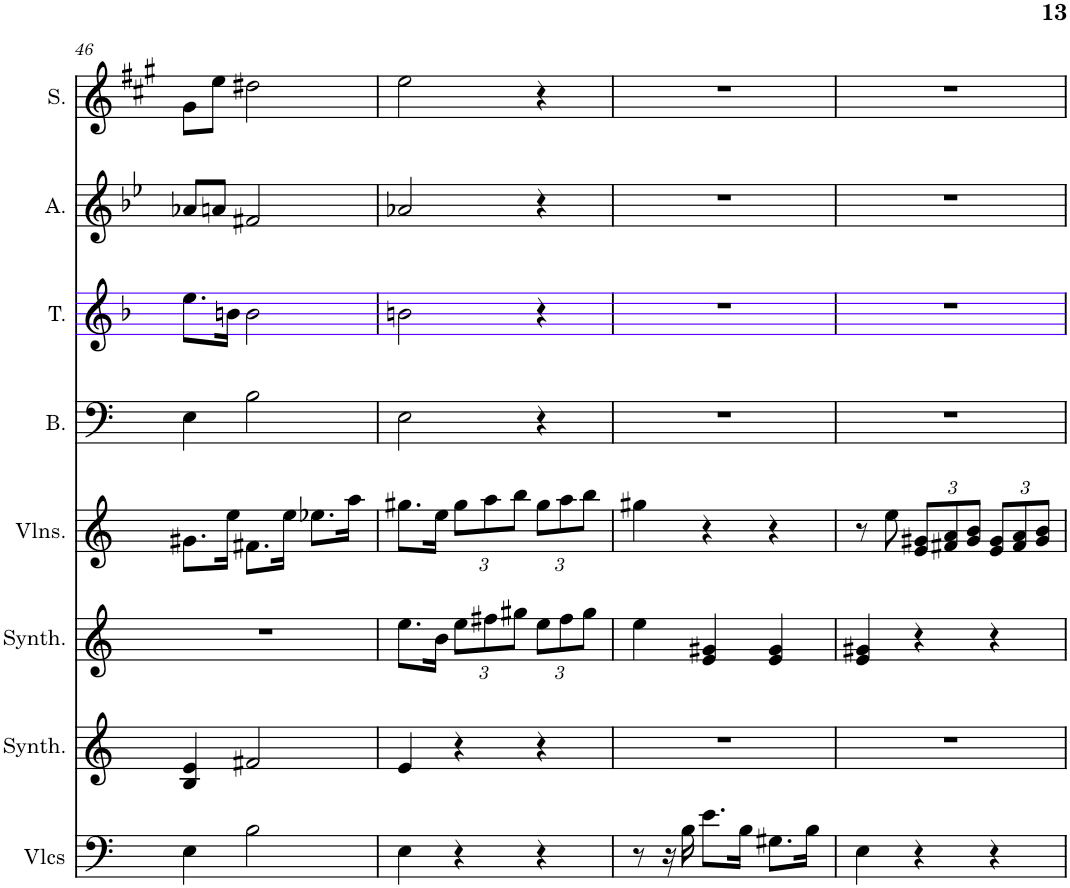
**kern	**kern	**kern	**kern	**kern	**kern	**kern	**kern
*part8	*part7	*part6	*part5	*part4	*part3	*part2	*part1
*staff8	*staff7	*staff6	*staff5	*staff4	*staff3	*staff2	*staff1
*I"Violoncelles, D'Bass/Strings, etc	*I"Synthétiseur d'instruments à cordes, Synth strings, etc	*I"Synthétiseur d'instruments à cordes, Synth strings 2	*I"Violons, 1st violins	*I"Basse	*I"Tenor	*I"Alto	*I"Soprano
*I'Vlcs	*I'Synth.	*I'Synth.	*I'Vlns.	*I'B.	*I'T.	*I'A.	*I'S.
!!LO:PB:g=z
*clefF4	*clefF4	*clefG2	*clefG2	*clefF4	*clefG2	*clefG2	*clefG2
*k[]	*k[]	*k[]	*k[]	*k[]	*k[b-]	*k[b-e-]	*k[f#c#g#]
*M3/4	*M3/4	*M3/4	*M3/4	*M3/4	*M3/4	*M3/4	*M3/4
=46	=46	=46	=46	=46	=46	=46	=46
4E\	4B/ 4e/	2.r	8.g#X\L	4E\	8.ee\L	8a-X/L	8g#\L
.	.	.	.	.	.	8an/J	8ee\J
.	.	.	16ee\Jk	.	16bn\Jk	.	.
2B\	2f#X/	.	8.f#X\L	2B\	2b\	2f#X/	2dd#X\
.	.	.	16ee\Jk	.	.	.	.
.	.	.	8.ee-X\L	.	.	.	.
.	.	.	16aa\Jk	.	.	.	.
=47	=47	=47	=47	=47	=47	=47	=47
4E\	4e/	8.ee\L	8.gg#X\L	2E\	2bn\	2a-X/	2ee\
.	.	16b\Jk	16ee\Jk	.	.	.	.
*	*	*Xbrackettup	*Xbrackettup	*	*	*	*
4r	4r	12ee\L	12gg#\L	.	.	.	.
.	.	12ff#X\	12aa\	.	.	.	.
.	.	12gg#X\J	12bb\J	.	.	.	.
4r	4r	12ee\L	12gg#\L	4r	4r	4r	4r
.	.	12ff#\	12aa\	.	.	.	.
.	.	12gg#\J	12bb\J	.	.	.	.
=48	=48	=48	=48	=48	=48	=48	=48
8r	2.r	4ee\	4gg#X\	2.r	2.r	2.r	2.r
16r	.	.	.	.	.	.	.
16B\	.	.	.	.	.	.	.
8.e\L	.	4e/ 4g#X/	4r	.	.	.	.
16B\Jk	.	.	.	.	.	.	.
8.G#X\L	.	4e/ 4g#/	4r	.	.	.	.
16B\Jk	.	.	.	.	.	.	.
=49	=49	=49	=49	=49	=49	=49	=49
4E\	2.r	4e/ 4g#X/	8r	2.r	2.r	2.r	2.r
.	.	.	8ee\	.	.	.	.
4r	.	4r	12e/ 12g#X/L	.	.	.	.
.	.	.	12f#X/ 12a/	.	.	.	.
.	.	.	12g#/ 12b/J	.	.	.	.
4r	.	4r	12e/ 12g#/L	.	.	.	.
.	.	.	12f#/ 12a/	.	.	.	.
.	.	.	12g#/ 12b/J	.	.	.	.
=	=	=	=	=	=	=	=
*-	*-	*-	*-	*-	*-	*-	*-
